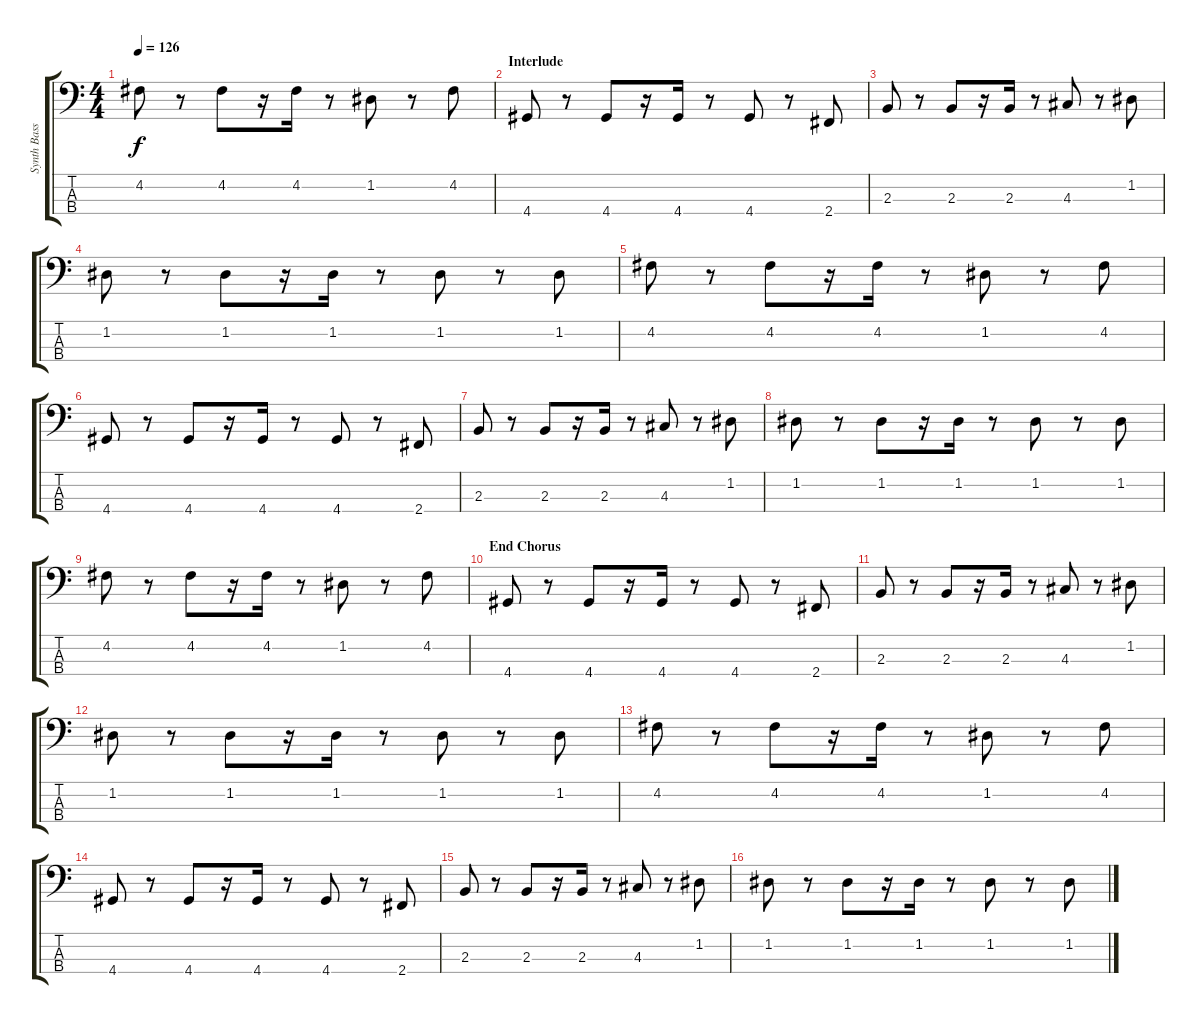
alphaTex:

\track ("Synth Bass" "Synth Bass") {instrument synthbass1}
\staff {score tabs}
\tuning (G2 D2 A1 E1) {hide}
\ts (4 4)
\tempo 126
\clef f4
\ks c
4.2.8{dy f} r.8 4.2.8 r.16 4.2.16 r.8 1.2.8 r.8 4.2.8 |
\section ("" "Interlude")
4.4.8 r.8 4.4.8 r.16 4.4.16 r.8 4.4.8 r.8 2.4.8 |
2.3.8 r.8 2.3.8 r.16 2.3.16 r.8 4.3.8 r.8 1.2.8 |
1.2.8 r.8 1.2.8 r.16 1.2.16 r.8 1.2.8 r.8 1.2.8 |
4.2.8 r.8 4.2.8 r.16 4.2.16 r.8 1.2.8 r.8 4.2.8 |
4.4.8 r.8 4.4.8 r.16 4.4.16 r.8 4.4.8 r.8 2.4.8 |
2.3.8 r.8 2.3.8 r.16 2.3.16 r.8 4.3.8 r.8 1.2.8 |
1.2.8 r.8 1.2.8 r.16 1.2.16 r.8 1.2.8 r.8 1.2.8 |
4.2.8 r.8 4.2.8 r.16 4.2.16 r.8 1.2.8 r.8 4.2.8 |
\section ("" "End Chorus")
4.4.8 r.8 4.4.8 r.16 4.4.16 r.8 4.4.8 r.8 2.4.8 |
2.3.8 r.8 2.3.8 r.16 2.3.16 r.8 4.3.8 r.8 1.2.8 |
1.2.8 r.8 1.2.8 r.16 1.2.16 r.8 1.2.8 r.8 1.2.8 |
4.2.8 r.8 4.2.8 r.16 4.2.16 r.8 1.2.8 r.8 4.2.8 |
4.4.8 r.8 4.4.8 r.16 4.4.16 r.8 4.4.8 r.8 2.4.8 |
2.3.8 r.8 2.3.8 r.16 2.3.16 r.8 4.3.8 r.8 1.2.8 |
1.2.8 r.8 1.2.8 r.16 1.2.16 r.8 1.2.8 r.8 1.2.8
